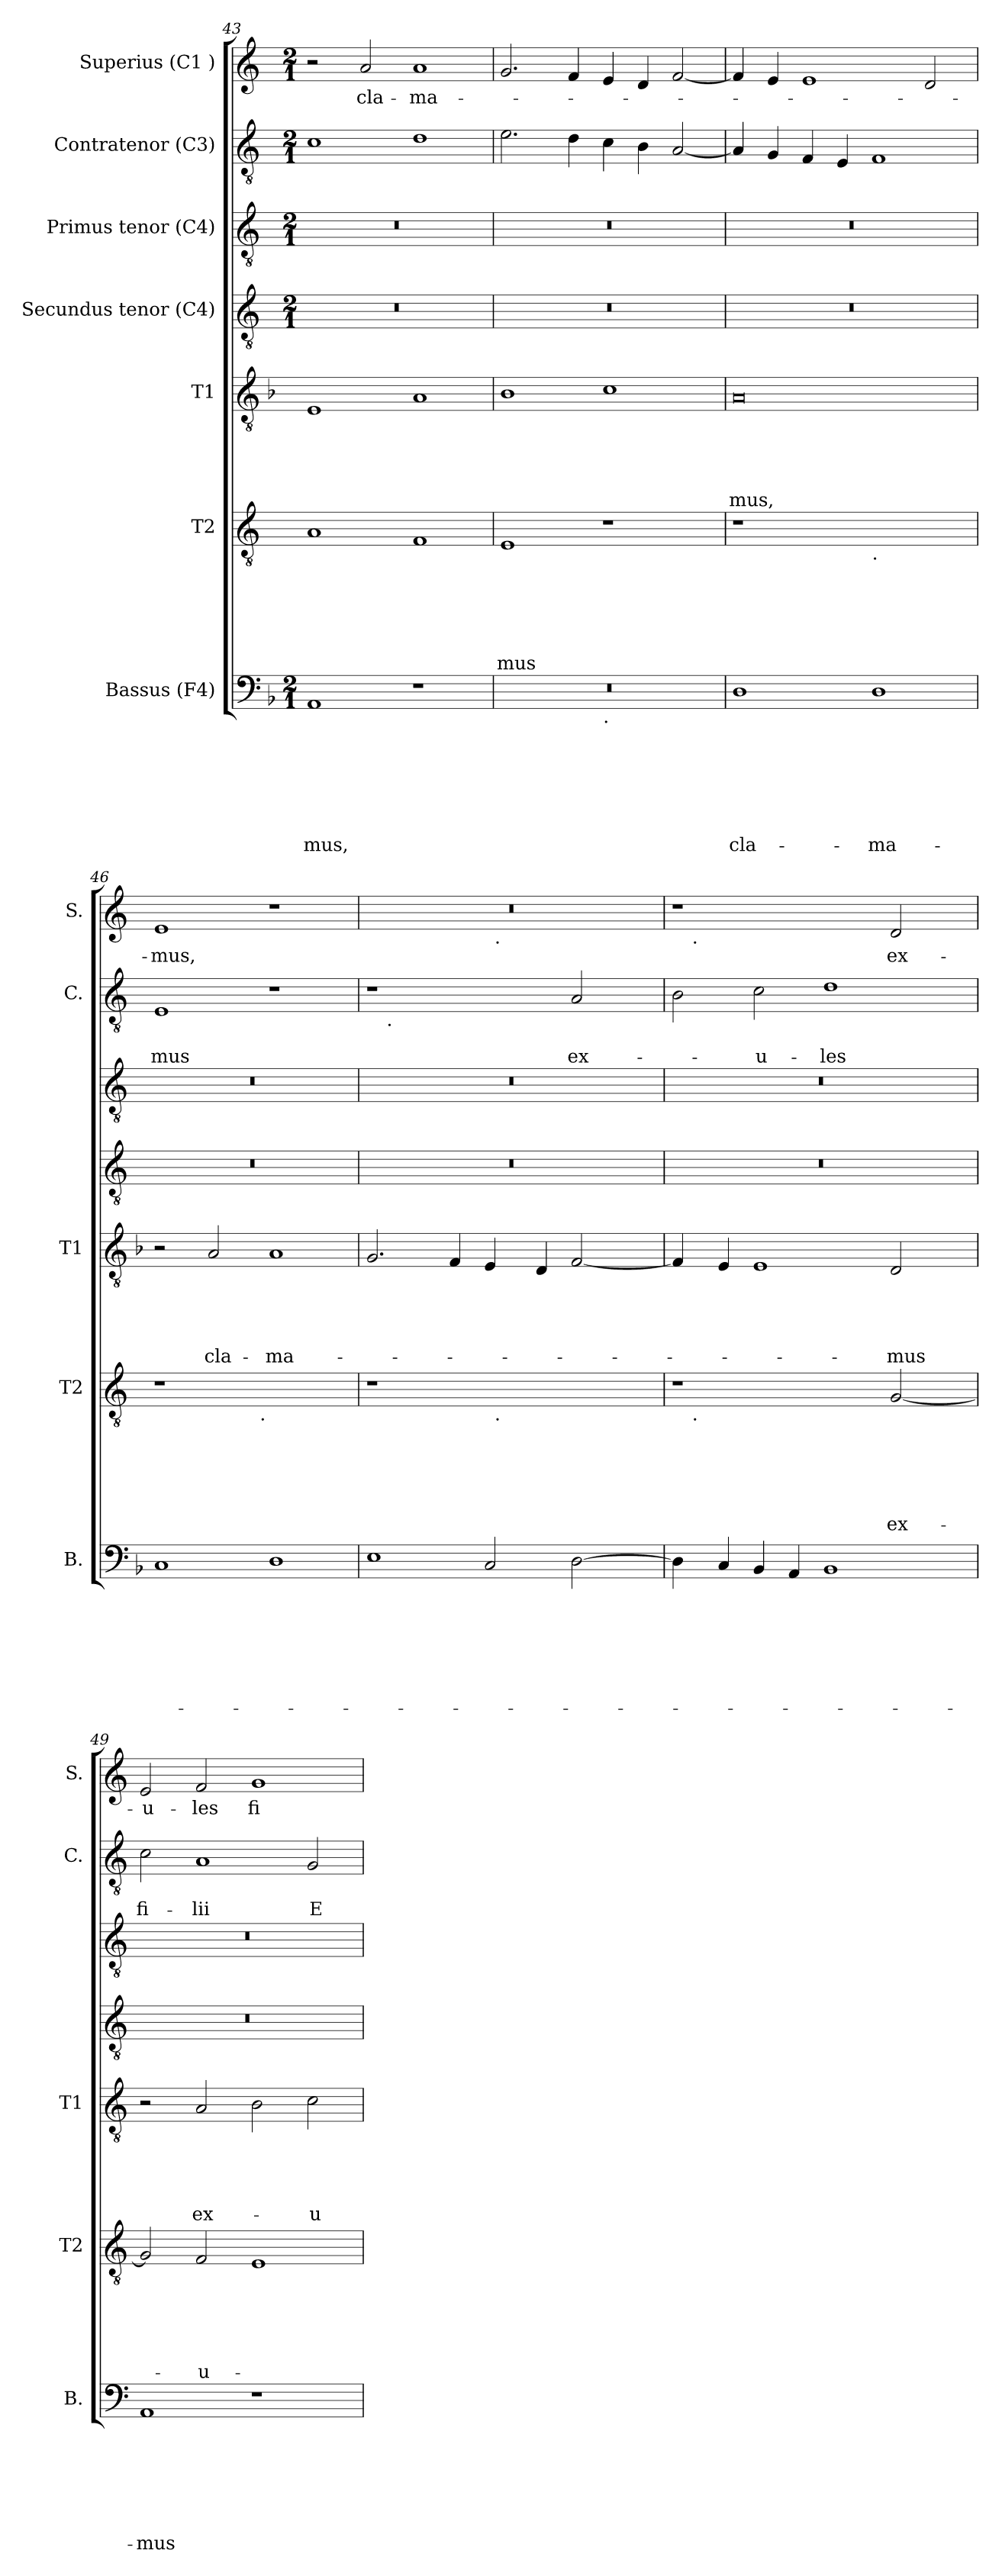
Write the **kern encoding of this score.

**kern	**text	**text	**text	**text	**text	**text	**text	**kern	**text	**text	**text	**text	**text	**text	**kern	**text	**text	**text	**text	**text	**kern	**kern	**kern	**text	**text	**kern	**text
*part7	*part7	*part7	*part7	*part7	*part7	*part7	*part7	*part6	*part6	*part6	*part6	*part6	*part6	*part6	*part5	*part5	*part5	*part5	*part5	*part5	*part4	*part3	*part2	*part2	*part2	*part1	*part1
*staff7	*staff7	*staff7	*staff7	*staff7	*staff7	*staff7	*staff7	*staff6	*staff6	*staff6	*staff6	*staff6	*staff6	*staff6	*staff5	*staff5	*staff5	*staff5	*staff5	*staff5	*staff4	*staff3	*staff2	*staff2	*staff2	*staff1	*staff1
*I"Bassus (F4)	*	*	*	*	*	*	*	*I"T2	*	*	*	*	*	*	*I"T1	*	*	*	*	*	*I"Secundus tenor (C4)	*I"Primus tenor (C4)	*I"Contratenor (C3)	*	*	*I"Superius (C1 )	*
*I'B.	*	*	*	*	*	*	*	*I'T2	*	*	*	*	*	*	*I'T1	*	*	*	*	*	*	*	*I'C.	*	*	*I'S.	*
*clefF4	*	*	*	*	*	*	*	*clefGv2	*	*	*	*	*	*	*clefGv2	*	*	*	*	*	*clefGv2	*clefGv2	*clefGv2	*	*	*clefG2	*
*k[b-]	*	*	*	*	*	*	*	*k[]	*	*	*	*	*	*	*k[b-]	*	*	*	*	*	*k[]	*k[]	*k[]	*	*	*k[]	*
*F:	*	*	*	*	*	*	*	*C:	*	*	*	*	*	*	*F:	*	*	*	*	*	*C:	*C:	*C:	*	*	*C:	*
*M2/1	*	*	*	*	*	*	*	*	*	*	*	*	*	*	*	*	*	*	*	*	*M2/1	*M2/1	*M2/1	*	*	*M2/1	*
=43	=43	=43	=43	=43	=43	=43	=43	=43	=43	=43	=43	=43	=43	=43	=43	=43	=43	=43	=43	=43	=43	=43	=43	=43	=43	=43	=43
!	!	!	!	!	!	!	!LO:LY:b	!	!	!	!	!	!	!	!	!	!	!	!	!	!	!	!	!	!	!	!
1AA	.	.	.	.	.	.	-mus,	1A	.	.	.	.	.	.	1E	.	.	.	.	.	0r	0r	1c	.	.	2r	.
!	!	!	!	!	!	!	!	!	!	!	!	!	!	!	!	!	!	!	!	!	!	!	!	!	!	!	!LO:LY:b
.	.	.	.	.	.	.	.	.	.	.	.	.	.	.	.	.	.	.	.	.	.	.	.	.	.	2a/	cla-
!	!	!	!	!	!	!	!	!	!	!	!	!	!	!	!	!	!	!	!	!	!	!	!	!	!	!	!LO:LY:b
1r	.	.	.	.	.	.	.	1F	.	.	.	.	.	.	1A	.	.	.	.	.	.	.	1d	.	.	1a	-ma-
=44	=44	=44	=44	=44	=44	=44	=44	=44	=44	=44	=44	=44	=44	=44	=44	=44	=44	=44	=44	=44	=44	=44	=44	=44	=44	=44	=44
!	!	!	!	!	!	!	!	!	!	!	!	!	!	!LO:LY:b	!	!	!	!	!	!	!	!	!	!	!	!	!
*^	*	*	*	*	*	*	*	*	*	*	*	*	*	*	*	*	*	*	*	*	*	*	*	*	*	*	*
0r	1ryy	.	.	.	.	.	.	.	1E	.	.	.	.	.	-mus	1B-	.	.	.	.	.	0r	0r	2.e\	.	.	2.g/	.
.	.	.	.	.	.	.	.	.	.	.	.	.	.	.	.	.	.	.	.	.	.	.	.	4d\	.	.	4f/	.
!	!LO:TX:b:t=.	!	!	!	!	!	!	!	!	!	!	!	!	!	!	!	!	!	!	!	!	!	!	!	!	!	!	!
.	1ryy	.	.	.	.	.	.	.	1r	.	.	.	.	.	.	1c	.	.	.	.	.	.	.	4c\	.	.	4e/	.
.	.	.	.	.	.	.	.	.	.	.	.	.	.	.	.	.	.	.	.	.	.	.	.	4B\	.	.	4d/	.
.	.	.	.	.	.	.	.	.	.	.	.	.	.	.	.	.	.	.	.	.	.	.	.	[<2A/	.	.	[<2f/	.
=45	=45	=45	=45	=45	=45	=45	=45	=45	=45	=45	=45	=45	=45	=45	=45	=45	=45	=45	=45	=45	=45	=45	=45	=45	=45	=45	=45	=45
!	!	!	!	!	!	!	!	!LO:LY:b	!	!	!	!	!	!	!	!	!	!	!	!	!LO:LY:b	!	!	!	!	!	!	!
*v	*v	*	*	*	*	*	*	*	*	*	*	*	*	*	*	*	*	*	*	*	*	*	*	*	*	*	*	*
1D	.	.	.	.	.	.	cla-	1r	.	.	.	.	.	.	0A	.	.	.	.	-mus,	0r	0r	4A/]	.	.	4f/]	.
.	.	.	.	.	.	.	.	.	.	.	.	.	.	.	.	.	.	.	.	.	.	.	4G/	.	.	4e/	.
.	.	.	.	.	.	.	.	.	.	.	.	.	.	.	.	.	.	.	.	.	.	.	4F/	.	.	1e	.
.	.	.	.	.	.	.	.	.	.	.	.	.	.	.	.	.	.	.	.	.	.	.	4E/	.	.	.	.
!	!	!	!	!	!	!	!	!LO:TX:b:t=.	!	!	!	!	!	!	!	!	!	!	!	!	!	!	!	!	!	!	!
!	!	!	!	!	!	!	!LO:LY:b	!	!	!	!	!	!	!	!	!	!	!	!	!	!	!	!	!	!	!	!
1D	.	.	.	.	.	.	-ma-	1ryy	.	.	.	.	.	.	.	.	.	.	.	.	.	.	1F	.	.	.	.
.	.	.	.	.	.	.	.	.	.	.	.	.	.	.	.	.	.	.	.	.	.	.	.	.	.	2d/	.
=46	=46	=46	=46	=46	=46	=46	=46	=46	=46	=46	=46	=46	=46	=46	=46	=46	=46	=46	=46	=46	=46	=46	=46	=46	=46	=46	=46
!	!	!	!	!	!	!	!	!	!	!	!	!	!	!	!	!	!	!	!	!	!	!	!	!	!LO:LY:b	!	!LO:LY:b
*	*	*	*	*	*	*	*	*^	*	*	*	*	*	*	*	*	*	*	*	*	*	*	*	*	*	*	*
1C	.	.	.	.	.	.	.	1r	2ryy	.	.	.	.	.	.	2r	.	.	.	.	.	0r	0r	1E	.	-mus	1e	-mus,
!	!	!	!	!	!	!	!	!	!	!	!	!	!	!	!	!	!	!	!	!	!LO:LY:b	!	!	!	!	!	!	!
.	.	.	.	.	.	.	.	.	4...ryy	.	.	.	.	.	.	2A/	.	.	.	.	cla-	.	.	.	.	.	.	.
!	!	!	!	!	!	!	!	!	!LO:TX:b:t=.	!	!	!	!	!	!	!	!	!	!	!	!	!	!	!	!	!	!	!
.	.	.	.	.	.	.	.	.	1ryy	.	.	.	.	.	.	.	.	.	.	.	.	.	.	.	.	.	.	.
!	!	!	!	!	!	!	!	!	!	!	!	!	!	!	!	!	!	!	!	!	!LO:LY:b	!	!	!	!	!	!	!
1D	.	.	.	.	.	.	.	1ryy	.	.	.	.	.	.	.	1A	.	.	.	.	-ma-	.	.	1r	.	.	1r	.
.	.	.	.	.	.	.	.	.	32ryy	.	.	.	.	.	.	.	.	.	.	.	.	.	.	.	.	.	.	.
*	*	*	*	*	*	*	*	*v	*v	*	*	*	*	*	*	*	*	*	*	*	*	*	*	*	*	*	*	*
!!LO:LB:g=z
=47	=47	=47	=47	=47	=47	=47	=47	=47	=47	=47	=47	=47	=47	=47	=47	=47	=47	=47	=47	=47	=47	=47	=47	=47	=47	=47	=47
*k[]	*	*	*	*	*	*	*	*	*	*	*	*	*	*	*k[]	*	*	*	*	*	*	*	*	*	*	*	*
*C:	*	*	*	*	*	*	*	*	*	*	*	*	*	*	*C:	*	*	*	*	*	*	*	*	*	*	*	*
*	*	*	*	*	*	*	*	*	*	*	*	*	*	*	*	*	*	*	*	*	*	*	*^	*	*	*^	*
1E	.	.	.	.	.	.	.	1r	.	.	.	.	.	.	2.G/	.	.	.	.	.	0r	0r	1r	16.ryy	.	.	0r	1ryy	.
!	!	!	!	!	!	!	!	!	!	!	!	!	!	!	!	!	!	!	!	!	!	!	!	!LO:TX:b:t=.	!	!	!	!	!
.	.	.	.	.	.	.	.	.	.	.	.	.	.	.	.	.	.	.	.	.	.	.	.	1ryy	.	.	.	.	.
.	.	.	.	.	.	.	.	.	.	.	.	.	.	.	4F/	.	.	.	.	.	.	.	.	.	.	.	.	.	.
2C/	.	.	.	.	.	.	.	32ryy	.	.	.	.	.	.	4E/	.	.	.	.	.	.	.	2ryy	.	.	.	.	32ryy	.
!	!	!	!	!	!	!	!	!	!	!	!	!	!	!	!	!	!	!	!	!	!	!	!	!	!	!	!	!LO:TX:b:t=.	!
!	!	!	!	!	!	!	!	!LO:TX:b:t=.	!	!	!	!	!	!	!	!	!	!	!	!	!	!	!	!	!	!	!	!	!
.	.	.	.	.	.	.	.	32%31ryy	.	.	.	.	.	.	.	.	.	.	.	.	.	.	.	.	.	.	.	2ryy	.
.	.	.	.	.	.	.	.	.	.	.	.	.	.	.	.	.	.	.	.	.	.	.	.	2ryy	.	.	.	.	.
.	.	.	.	.	.	.	.	.	.	.	.	.	.	.	4D/	.	.	.	.	.	.	.	.	.	.	.	.	.	.
!	!	!	!	!	!	!	!	!	!	!	!	!	!	!	!	!	!	!	!	!	!	!	!	!	!	!LO:LY:b	!	!	!
[>2D\	.	.	.	.	.	.	.	.	.	.	.	.	.	.	[<2F/	.	.	.	.	.	.	.	2A/	.	.	ex-	.	.	.
.	.	.	.	.	.	.	.	.	.	.	.	.	.	.	.	.	.	.	.	.	.	.	.	.	.	.	.	4...ryy	.
.	.	.	.	.	.	.	.	.	.	.	.	.	.	.	.	.	.	.	.	.	.	.	.	4ryy	.	.	.	.	.
.	.	.	.	.	.	.	.	.	.	.	.	.	.	.	.	.	.	.	.	.	.	.	.	8ryy	.	.	.	.	.
.	.	.	.	.	.	.	.	.	.	.	.	.	.	.	.	.	.	.	.	.	.	.	.	32ryy	.	.	.	.	.
*	*	*	*	*	*	*	*	*	*	*	*	*	*	*	*	*	*	*	*	*	*	*	*v	*v	*	*	*	*	*
=48	=48	=48	=48	=48	=48	=48	=48	=48	=48	=48	=48	=48	=48	=48	=48	=48	=48	=48	=48	=48	=48	=48	=48	=48	=48	=48	=48	=48
*	*	*	*	*	*	*	*	*^	*	*	*	*	*	*	*	*	*	*	*	*	*	*	*	*	*	*	*	*
4D\]	.	.	.	.	.	.	.	1r	16.ryy	.	.	.	.	.	.	4F/]	.	.	.	.	.	0r	0r	2B\	.	.	1r	16.ryy	.
!	!	!	!	!	!	!	!	!	!	!	!	!	!	!	!	!	!	!	!	!	!	!	!	!	!	!	!	!LO:TX:b:t=.	!
!	!	!	!	!	!	!	!	!	!LO:TX:b:t=.	!	!	!	!	!	!	!	!	!	!	!	!	!	!	!	!	!	!	!	!
.	.	.	.	.	.	.	.	.	1ryy	.	.	.	.	.	.	.	.	.	.	.	.	.	.	.	.	.	.	1ryy	.
4C/	.	.	.	.	.	.	.	.	.	.	.	.	.	.	.	4E/	.	.	.	.	.	.	.	.	.	.	.	.	.
!	!	!	!	!	!	!	!	!	!	!	!	!	!	!	!	!	!	!	!	!	!	!	!	!	!	!LO:LY:b	!	!	!
4BB/	.	.	.	.	.	.	.	.	.	.	.	.	.	.	.	1E	.	.	.	.	.	.	.	2c\	.	-u-	.	.	.
4AA/	.	.	.	.	.	.	.	.	.	.	.	.	.	.	.	.	.	.	.	.	.	.	.	.	.	.	.	.	.
!	!	!	!	!	!	!	!	!	!	!	!	!	!	!	!	!	!	!	!	!	!	!	!	!	!	!LO:LY:b	!	!	!
1BB	.	.	.	.	.	.	.	2ryy	.	.	.	.	.	.	.	.	.	.	.	.	.	.	.	1d	.	-les	2ryy	.	.
.	.	.	.	.	.	.	.	.	2ryy	.	.	.	.	.	.	.	.	.	.	.	.	.	.	.	.	.	.	2ryy	.
!	!	!	!	!	!	!	!	!	!	!	!	!	!	!	!LO:LY:b	!	!	!	!	!	!LO:LY:b	!	!	!	!	!	!	!	!LO:LY:b
.	.	.	.	.	.	.	.	[<2G/	.	.	.	.	.	.	ex-	2D/	.	.	.	.	-mus	.	.	.	.	.	2d/	.	ex-
.	.	.	.	.	.	.	.	.	4ryy	.	.	.	.	.	.	.	.	.	.	.	.	.	.	.	.	.	.	4ryy	.
.	.	.	.	.	.	.	.	.	8ryy	.	.	.	.	.	.	.	.	.	.	.	.	.	.	.	.	.	.	8ryy	.
.	.	.	.	.	.	.	.	.	32ryy	.	.	.	.	.	.	.	.	.	.	.	.	.	.	.	.	.	.	32ryy	.
=49	=49	=49	=49	=49	=49	=49	=49	=49	=49	=49	=49	=49	=49	=49	=49	=49	=49	=49	=49	=49	=49	=49	=49	=49	=49	=49	=49	=49	=49
!	!	!	!	!	!	!	!LO:LY:b	!	!	!	!	!	!	!	!	!	!	!	!	!	!	!	!	!	!	!LO:LY:b	!	!	!LO:LY:b
*	*	*	*	*	*	*	*	*v	*v	*	*	*	*	*	*	*	*	*	*	*	*	*	*	*	*	*	*v	*v	*
1AA	.	.	.	.	.	.	-mus	2G/]	.	.	.	.	.	.	2r	.	.	.	.	.	0r	0r	2c\	.	fi-	2e/	-u-
!	!	!	!	!	!	!	!	!	!	!	!	!	!	!LO:LY:b	!	!	!	!	!	!LO:LY:b	!	!	!	!	!LO:LY:b	!	!LO:LY:b
.	.	.	.	.	.	.	.	2F/	.	.	.	.	.	-u-	2A/	.	.	.	.	ex-	.	.	1A	.	-lii	2f/	-les
!	!	!	!	!	!	!	!	!	!	!	!	!	!	!	!	!	!	!	!	!	!	!	!	!	!	!	!LO:LY:b
1r	.	.	.	.	.	.	.	1E	.	.	.	.	.	.	2B\	.	.	.	.	.	.	.	.	.	.	1g	fi-
!	!	!	!	!	!	!	!	!	!	!	!	!	!	!	!	!	!	!	!	!LO:LY:b	!	!	!	!	!LO:LY:b	!	!
.	.	.	.	.	.	.	.	.	.	.	.	.	.	.	2c\	.	.	.	.	-u-	.	.	2G/	.	E-	.	.
=	=	=	=	=	=	=	=	=	=	=	=	=	=	=	=	=	=	=	=	=	=	=	=	=	=	=	=
*-	*-	*-	*-	*-	*-	*-	*-	*-	*-	*-	*-	*-	*-	*-	*-	*-	*-	*-	*-	*-	*-	*-	*-	*-	*-	*-	*-
